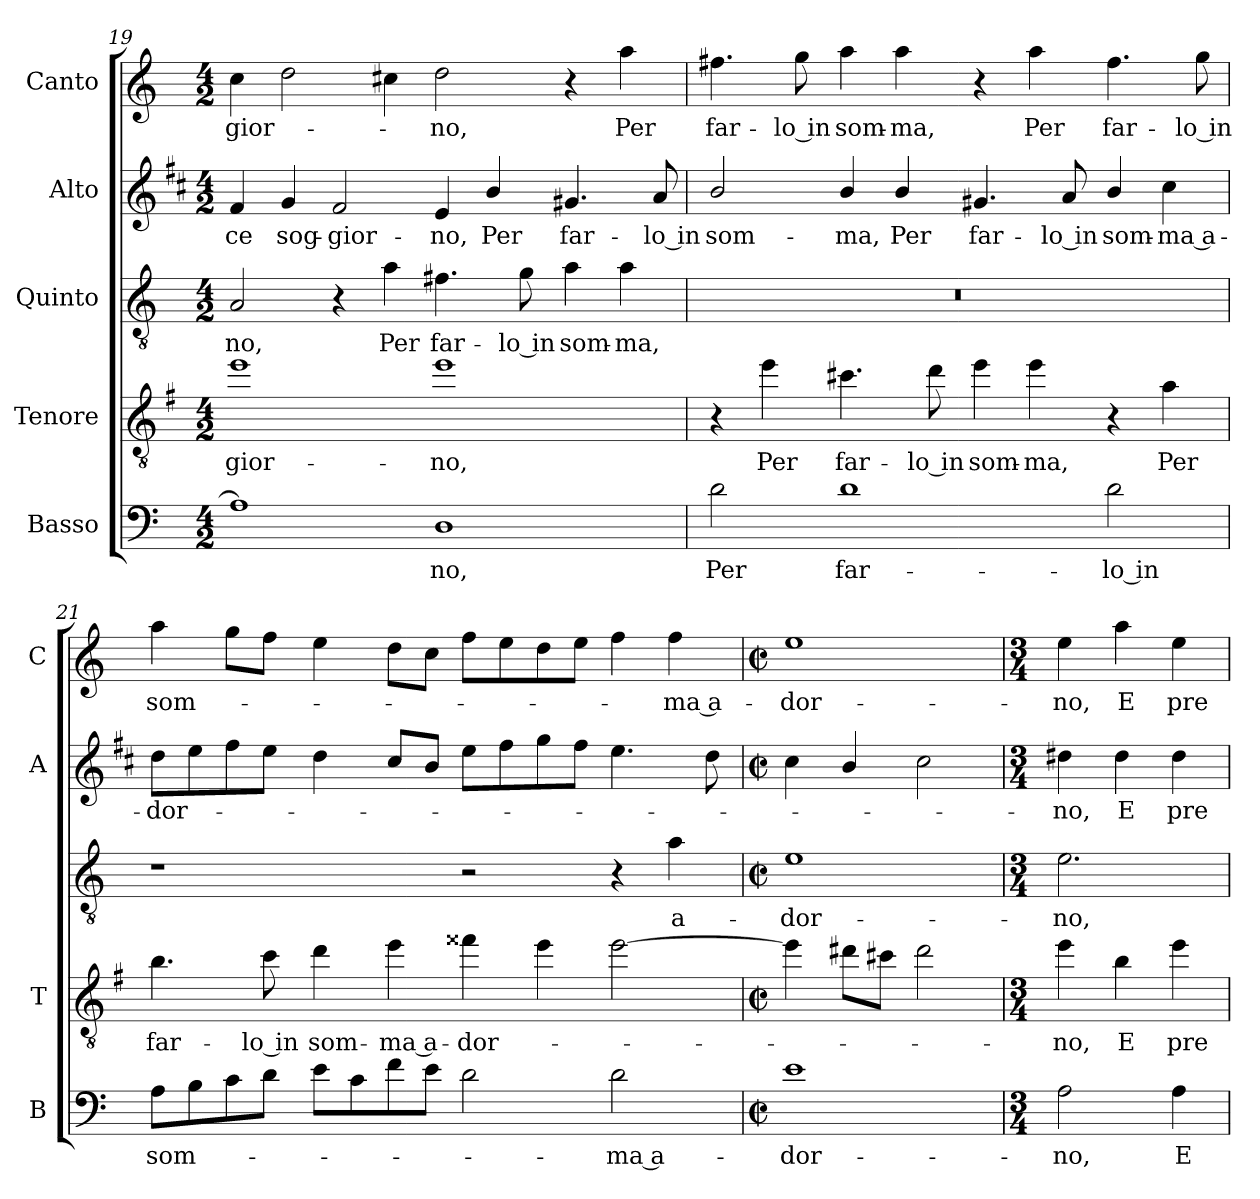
**kern	**text	**kern	**text	**kern	**text	**kern	**text	**kern	**text
*part5	*part5	*part4	*part4	*part3	*part3	*part2	*part2	*part1	*part1
*staff5	*staff5	*staff4	*staff4	*staff3	*staff3	*staff2	*staff2	*staff1	*staff1
*I"Basso	*	*I"Tenore	*	*I"Quinto	*	*I"Alto	*	*I"Canto	*
*I'B	*	*I'T	*	*	*	*I'A	*	*I'C	*
!!LO:LB:g=z
*clefF4	*	*clefGv2	*	*clefGv2	*	*clefG2	*	*clefG2	*
*	*	*ITrd4c7	*	*	*	*ITrd1c2	*	*	*
*k[]	*	*k[]	*	*k[]	*	*k[]	*	*k[]	*
*C:	*	*C:	*	*C:	*	*C:	*	*C:	*
*M4/2	*	*M4/2	*	*M4/2	*	*M4/2	*	*M4/2	*
=19	=19	=19	=19	=19	=19	=19	=19	=19	=19
!	!	!	!LO:LY:b	!	!LO:LY:b	!	!LO:LY:b	!	!LO:LY:b
1A]	.	1a	-gior-	2A/	-no,	4e/	-ce	4cc\	-gior-
!	!	!	!	!	!	!	!LO:LY:b	!	!
.	.	.	.	.	.	4f/	sog-	2dd\	.
!	!	!	!	!	!	!	!LO:LY:b	!	!
.	.	.	.	4r	.	2e/	-gior-	.	.
!	!	!	!	!	!LO:LY:b	!	!	!	!
.	.	.	.	4a\	Per	.	.	4cc#X\	.
!	!LO:LY:b	!	!LO:LY:b	!	!LO:LY:b	!	!LO:LY:b	!	!LO:LY:b
1D	-no,	1a	-no,	4.f#X\	far-	4d/	-no,	2dd\	-no,
!	!	!	!	!	!	!	!LO:LY:b	!	!
.	.	.	.	.	.	4a/	Per	.	.
!	!	!	!	!	!LO:LY:b	!	!	!	!
.	.	.	.	8g\	-lo in	.	.	.	.
!	!	!	!	!	!LO:LY:b	!	!LO:LY:b	!	!
.	.	.	.	4a\	som-	4.f#X/	far-	4r	.
!	!	!	!	!	!LO:LY:b	!	!	!	!LO:LY:b
.	.	.	.	4a\	-ma,	.	.	4aa\	Per
!	!	!	!	!	!	!	!LO:LY:b	!	!
.	.	.	.	.	.	8g/	-lo in	.	.
=20	=20	=20	=20	=20	=20	=20	=20	=20	=20
!	!LO:LY:b	!	!	!	!	!	!LO:LY:b	!	!LO:LY:b
2d\	Per	4r	.	0r	.	2a/	som-	4.ff#X\	far-
!	!	!	!LO:LY:b	!	!	!	!	!	!
.	.	4a\	Per	.	.	.	.	.	.
!	!	!	!	!	!	!	!	!	!LO:LY:b
.	.	.	.	.	.	.	.	8gg\	-lo in
!	!LO:LY:b	!	!LO:LY:b	!	!	!	!LO:LY:b	!	!LO:LY:b
1d	far-	4.f#X\	far-	.	.	4a/	-ma,	4aa\	som-
!	!	!	!	!	!	!	!LO:LY:b	!	!LO:LY:b
.	.	.	.	.	.	4a/	Per	4aa\	-ma,
!	!	!	!LO:LY:b	!	!	!	!	!	!
.	.	8g\	-lo in	.	.	.	.	.	.
!	!	!	!LO:LY:b	!	!	!	!LO:LY:b	!	!
.	.	4a\	som-	.	.	4.f#X/	far-	4r	.
!	!	!	!LO:LY:b	!	!	!	!	!	!LO:LY:b
.	.	4a\	-ma,	.	.	.	.	4aa\	Per
!	!	!	!	!	!	!	!LO:LY:b	!	!
.	.	.	.	.	.	8g/	-lo in	.	.
!	!LO:LY:b	!	!	!	!	!	!LO:LY:b	!	!LO:LY:b
2d\	-lo in	4r	.	.	.	4a/	som-	4.ff#\	far-
!	!	!	!LO:LY:b	!	!	!	!LO:LY:b	!	!
.	.	4d\	Per	.	.	4b\	-ma a-	.	.
!	!	!	!	!	!	!	!	!	!LO:LY:b
.	.	.	.	.	.	.	.	8gg\	-lo in
!!LO:LB:g=z
=21	=21	=21	=21	=21	=21	=21	=21	=21	=21
!	!LO:LY:b	!	!LO:LY:b	!	!	!	!LO:LY:b	!	!LO:LY:b
8A\L	som-	4.e\	far-	1r	.	8cc\L	-dor-	4aa\	som-
8B\	.	.	.	.	.	8dd\	.	.	.
8c\	.	.	.	.	.	8ee\	.	8gg\L	.
!	!	!	!LO:LY:b	!	!	!	!	!	!
8d\J	.	8f\	-lo in	.	.	8dd\J	.	8ff\J	.
!	!	!	!LO:LY:b	!	!	!	!	!	!
8e\L	.	4g\	som-	.	.	4cc\	.	4ee\	.
8c\	.	.	.	.	.	.	.	.	.
!	!	!	!LO:LY:b	!	!	!	!	!	!
8f\	.	4a\	-ma a-	.	.	8b/L	.	8dd\L	.
8e\J	.	.	.	.	.	8a/J	.	8cc\J	.
!	!	!	!LO:LY:b	!	!	!	!	!	!
2d\	.	4b#X\	-dor-	2r	.	8dd\L	.	8ff\L	.
.	.	.	.	.	.	8ee\	.	8ee\	.
.	.	4a\	.	.	.	8ff\	.	8dd\	.
.	.	.	.	.	.	8ee\J	.	8ee\J	.
!	!LO:LY:b	!	!	!	!	!	!	!	!
2d\	-ma a-	[2a\	.	4r	.	4.dd\	.	4ff\	.
!	!	!	!	!	!LO:LY:b	!	!	!	!LO:LY:b
.	.	.	.	4a\	a-	.	.	4ff\	-ma a-
.	.	.	.	.	.	8cc\	.	.	.
=22	=22	=22	=22	=22	=22	=22	=22	=22	=22
*M2/2	*	*M2/2	*	*M2/2	*	*M2/2	*	*M2/2	*
*met(c|)	*	*met(c|)	*	*met(c|)	*	*met(c|)	*	*met(c|)	*
!	!LO:LY:b	!	!	!	!LO:LY:b	!	!	!	!LO:LY:b
1e	-dor-	4a\]	.	1e	-dor-	4b\	.	1ee	-dor-
.	.	8g#X\L	.	.	.	4a/	.	.	.
.	.	8f#X\J	.	.	.	.	.	.	.
.	.	2g#\	.	.	.	2b\	.	.	.
=23	=23	=23	=23	=23	=23	=23	=23	=23	=23
*M3/4	*	*M3/4	*	*M3/4	*	*M3/4	*	*M3/4	*
!	!LO:LY:b	!	!LO:LY:b	!	!LO:LY:b	!	!LO:LY:b	!	!LO:LY:b
2A\	-no,	4a\	-no,	2.e\	-no,	4cc#X\	-no,	4ee\	-no,
!	!	!	!LO:LY:b	!	!	!	!LO:LY:b	!	!LO:LY:b
.	.	4e\	E	.	.	4cc#\	E	4aa\	E
!	!LO:LY:b	!	!LO:LY:b	!	!	!	!LO:LY:b	!	!LO:LY:b
4A\	E	4a\	pre-	.	.	4cc#\	pre-	4ee\	pre-
=	=	=	=	=	=	=	=	=	=
*-	*-	*-	*-	*-	*-	*-	*-	*-	*-
